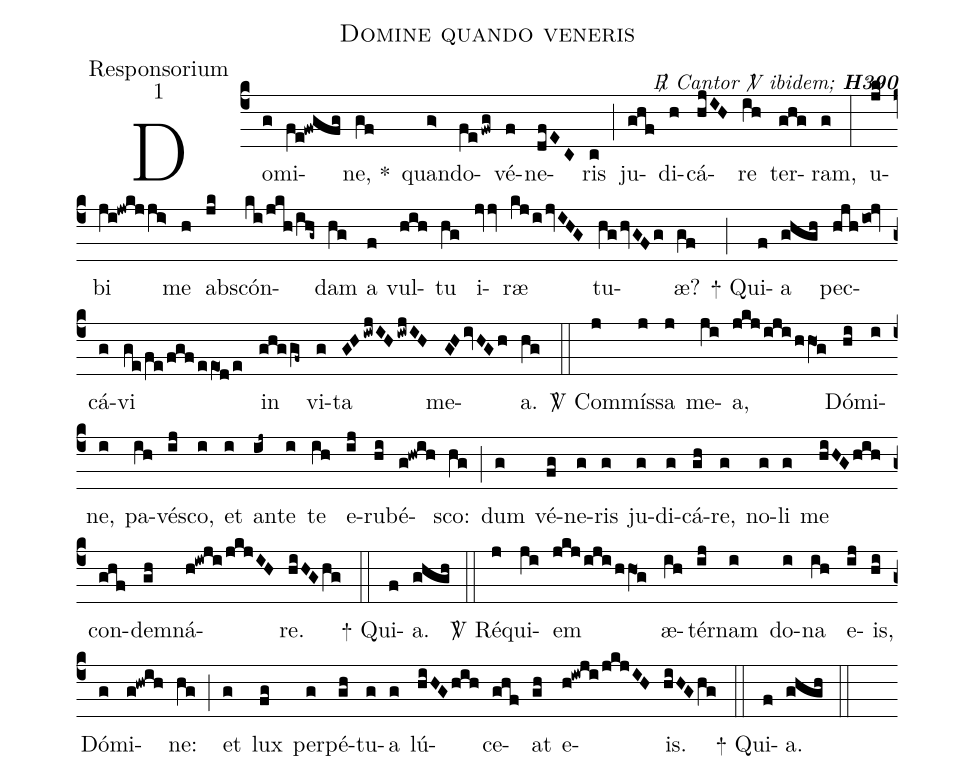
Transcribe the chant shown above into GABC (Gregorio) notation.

name:Domine quando veneris;
office-part:Responsorium;
mode:1;
commentary:{\itshape\mdseries \Rbar\ Cantor \Vbar\   ibidem;\/}  {\bfseries H390};
%%
(c4) Do(g)mi(fe!fwgfg)ne, <sp>*</sp>(gf)
quan(g>)do(fe/fwg)vé(f)ne(dfEC)ris(c) (;)
ju(ghf)di(h)cá(hjIH)re(ih) ter(ghg)ram,(g) (:)
u(jk)bi(ji!jwkjji>) me(h) ab(jk)scón(ki/jkh/ihg~)dam(hg) a(f) vul(hih)tu(hg) i(jvv)ræ(kjijvIHG) tu(hghvGFg)æ?(gf) (;)
<sp>+</sp> Qui(f)a(ghgh) pec(hjh/io0!jv)cá(g)vi(ge/fe/fgf/eeO1d/e) in(ghggf~) vi(g)ta(GHiwjIHiwjIH) me(GHivHGh)a.(hg) (::)
<sp>V/</sp> Com(j)mís(j)sa(j) me(ji)a,(jkj/iji/hhO1g) Dó(hi)mi(i)ne,(i) pa(ih)vés(ij)co,(i) et(i) an(ij~)te(i) te(ih) e(ij)ru(hi)bé(g!hwih)sco:(hg) (;)
dum(g) vé(fg)ne(g)ris(g) ju(g)di(g)cá(gh)re,(g) no(g)li(g) me(hiHGhih) con(ghf)dem(gh)ná(h!iwji/jkjIH)re.(hiHGhg) (::)
<sp>+</sp> Qui(f)a.(ghgh) (::)
<sp>V/</sp> Ré(j)qui(ji)em(jkj/iji/hhO1g) æ(ih)tér(ij)nam(i) do(i)na(ih) e(ij)is,(hi) Dó(g)mi(g!hwih)ne:(hg) (;)
et(g) lux(fg) per(g)pé(gh)tu(g)a(g) lú(hiHGhih)ce(ghf)at(gh) e(h!iwji/jkjIH)is.(hiHGhg) (::)
<sp>+</sp> Qui(f)a.(ghgh) (::)
